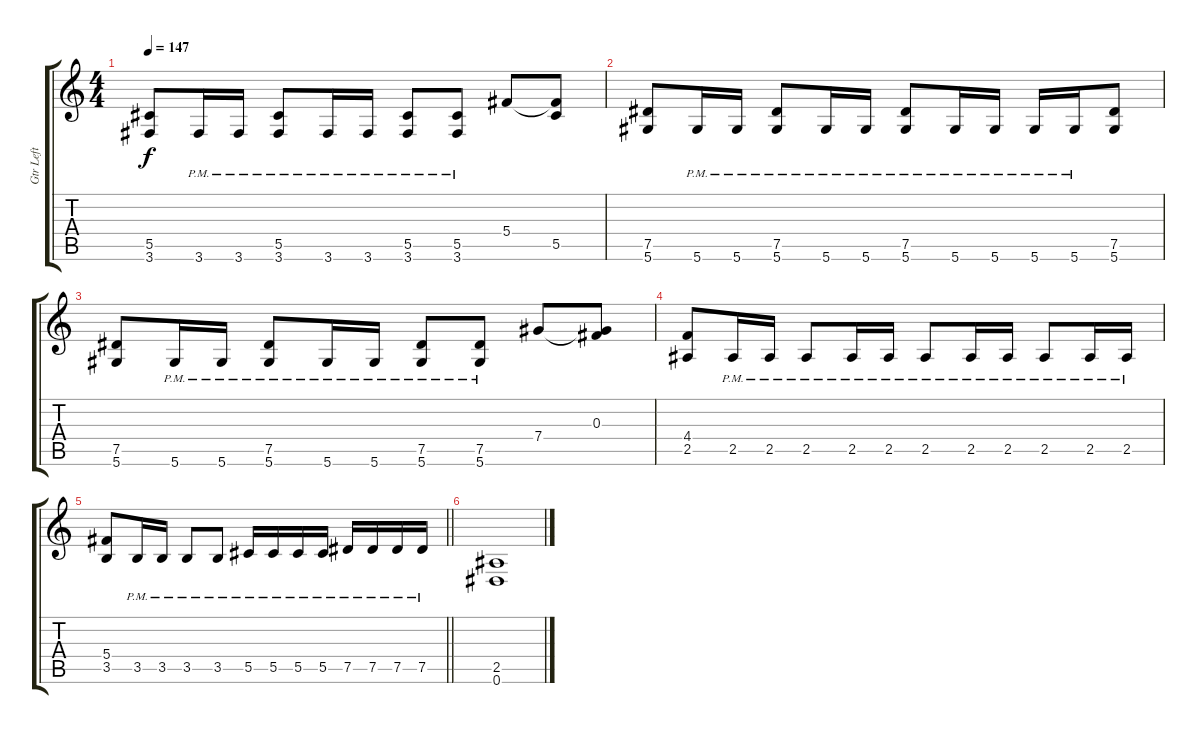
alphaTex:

\track ("Gtr Left" "Gtr Left") {instrument overdrivenguitar}
\staff {score tabs}
\tuning (Eb4 Bb3 Gb3 Db3 Ab2 Eb2) {hide}
\ts (4 4)
\tempo 147
\clef g2
\ks c
(5.5 3.6).8{dy f} 3.6{pm}.16 3.6{pm}.16 (5.5{pm} 3.6{pm}).8 3.6{pm}.16 3.6{pm}.16 (5.5{pm} 3.6{pm}).8 (5.5{pm} 3.6{pm}).8 5.4.8 (5.4{t} 5.5).8 |
(7.5 5.6).8 5.6{pm}.16 5.6{pm}.16 (7.5{pm} 5.6{pm}).8 5.6{pm}.16 5.6{pm}.16 (7.5{pm} 5.6{pm}).8 5.6{pm}.16 5.6{pm}.16 5.6{pm}.16 5.6{pm}.16 (7.5 5.6).8 |
(7.5 5.6).8 5.6{pm}.16 5.6{pm}.16 (7.5{pm} 5.6{pm}).8 5.6{pm}.16 5.6{pm}.16 (7.5{pm} 5.6{pm}).8 (7.5{pm} 5.6{pm}).8 7.4.8 (0.3 7.4{t}).8 |
(4.4 2.5).8 2.5{pm}.16 2.5{pm}.16 2.5{pm}.8 2.5{pm}.16 2.5{pm}.16 2.5{pm}.8 2.5{pm}.16 2.5{pm}.16 2.5{pm}.8 2.5{pm}.16 2.5{pm}.16 |
\barLineRight lightlight
(5.4 3.5).8 3.5{pm}.16 3.5{pm}.16 3.5{pm}.8 3.5{pm}.8 5.5{pm}.16 5.5{pm}.16 5.5{pm}.16 5.5{pm}.16 7.5{pm}.16 7.5{pm}.16 7.5{pm}.16 7.5{pm}.16 |
(2.5 0.6).1
